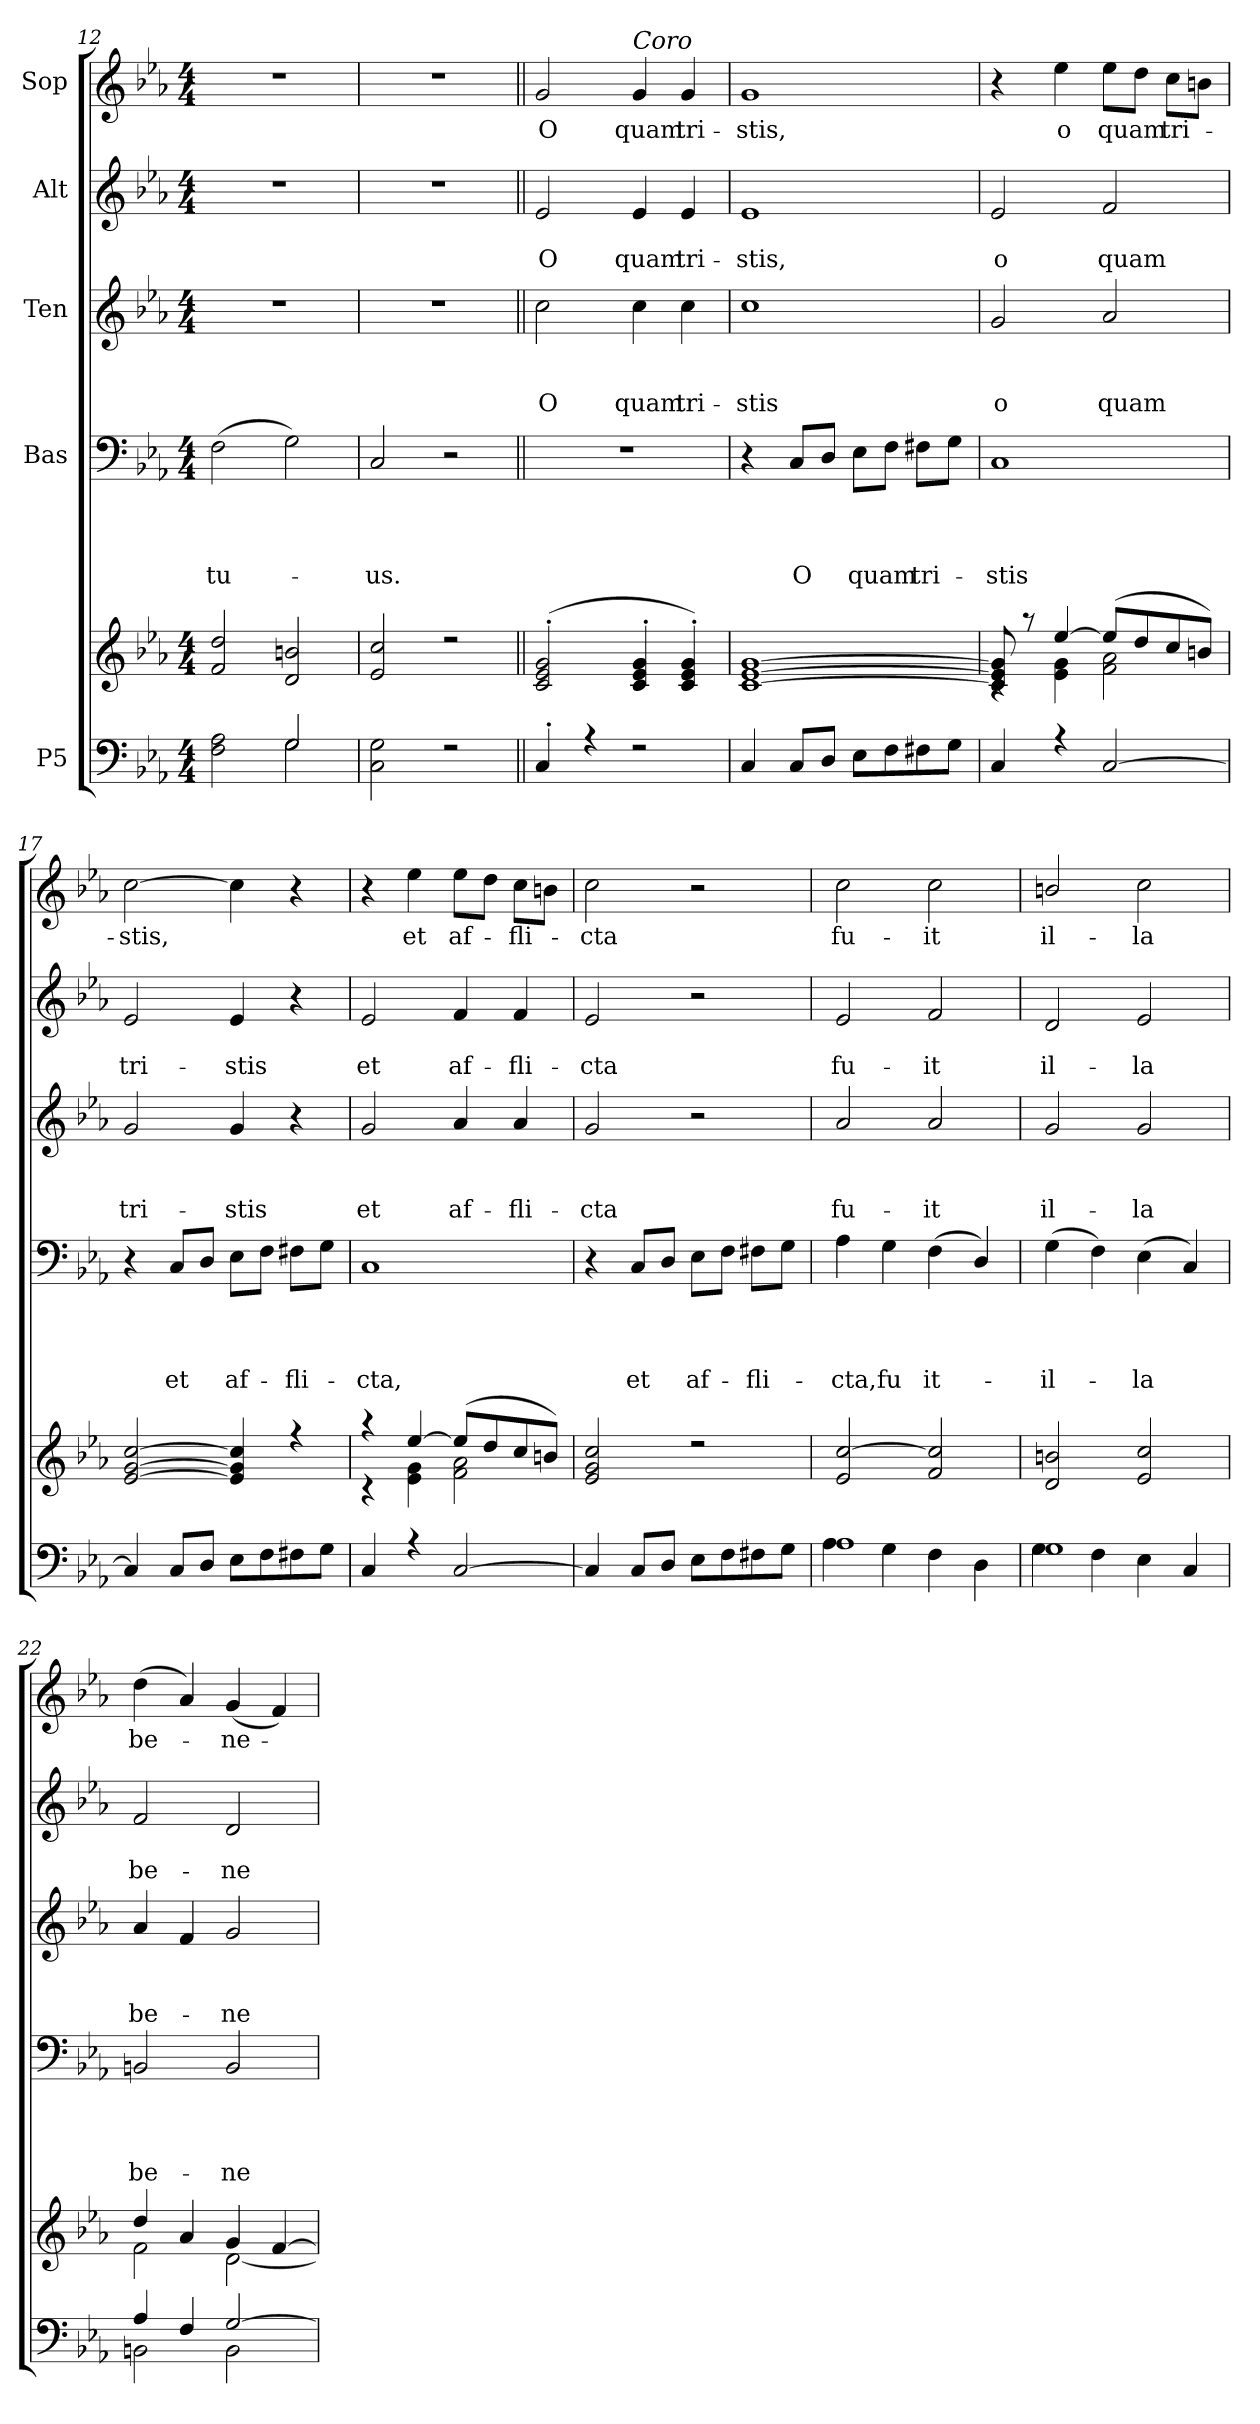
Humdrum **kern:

**kern	**kern	**kern	**text	**text	**text	**text	**kern	**text	**text	**text	**kern	**text	**text	**kern	**text
*part5	*part5	*part4	*part4	*part4	*part4	*part4	*part3	*part3	*part3	*part3	*part2	*part2	*part2	*part1	*part1
*staff6	*staff5	*staff4	*staff4	*staff4	*staff4	*staff4	*staff3	*staff3	*staff3	*staff3	*staff2	*staff2	*staff2	*staff1	*staff1
*I"P5	*	*I"Bas	*	*	*	*	*I"Ten	*	*	*	*I"Alt	*	*	*I"Sop	*
*clefF4	*clefG2	*clefF4	*	*	*	*	*clefG2	*	*	*	*clefG2	*	*	*clefG2	*
*k[b-e-a-]	*k[b-e-a-]	*k[b-e-a-]	*	*	*	*	*k[b-e-a-]	*	*	*	*k[b-e-a-]	*	*	*k[b-e-a-]	*
*E-:	*E-:	*E-:	*	*	*	*	*E-:	*	*	*	*E-:	*	*	*E-:	*
*M4/4	*M4/4	*M4/4	*	*	*	*	*M4/4	*	*	*	*M4/4	*	*	*M4/4	*
=12	=12	=12	=12	=12	=12	=12	=12	=12	=12	=12	=12	=12	=12	=12	=12
*^	*^	*	*	*	*	*	*	*	*	*	*	*	*	*	*
!	!	!	!	!	!	!	!	!LO:LY:b	!	!	!	!	!	!	!	!	!
2F\ 2A-\	2ryy	2f/ 2dd/	1ryy	(>2F\	.	.	.	tu-	1r	.	.	.	1r	.	.	1r	.
2G/	2G\	2d/ 2bn/	.	2G\)	.	.	.	.	.	.	.	.	.	.	.	.	.
=13	=13	=13	=13	=13	=13	=13	=13	=13	=13	=13	=13	=13	=13	=13	=13	=13	=13
!	!	!	!	!	!	!	!	!LO:LY:b	!	!	!	!	!	!	!	!	!
2C\ 2G\	1ryy	2e-/ 2cc/	1ryy	2C/	.	.	.	-us.	1r	.	.	.	1r	.	.	1r	.
2r	.	2r	.	2r	.	.	.	.	.	.	.	.	.	.	.	.	.
=14||	=14||	=14||	=14||	=14||	=14||	=14||	=14||	=14||	=14||	=14||	=14||	=14||	=14||	=14||	=14||	=14||	=14||
!	!	!	!	!	!	!	!	!	!	!	!	!LO:LY:b	!	!	!LO:LY:b	!	!LO:LY:b
4C'>/	1ryy	(<2c/'> 2e-/'> 2g/'>	1ryy	1r	.	.	.	.	2cc\	.	.	O	2e-/	.	O	2g/	O
4r	.	.	.	.	.	.	.	.	.	.	.	.	.	.	.	.	.
!	!	!	!	!	!	!	!	!	!	!	!	!	!	!	!	!LO:TX:a:i:t=Coro	!
!	!	!	!	!	!	!	!	!	!	!	!	!LO:LY:b	!	!	!LO:LY:b	!	!LO:LY:b
2r	.	4c/'> 4e-/'> 4g/'>	.	.	.	.	.	.	4cc\	.	.	quam	4e-/	.	quam	4g/	quam
!	!	!	!	!	!	!	!	!	!	!	!	!LO:LY:b	!	!	!LO:LY:b	!	!LO:LY:b
.	.	4c/'> 4e-/'> 4g/'>)	.	.	.	.	.	.	4cc\	.	.	tri-	4e-/	.	tri-	4g/	tri-
=15	=15	=15	=15	=15	=15	=15	=15	=15	=15	=15	=15	=15	=15	=15	=15	=15	=15
!	!	!	!	!	!	!	!	!	!	!	!	!LO:LY:b	!	!	!LO:LY:b	!	!LO:LY:b
4C/	1ryy	[<1c [>1e- [>1g	1ryy	4r	.	.	.	.	1cc	.	.	-stis	1e-	.	-stis,	1g	-stis,
!	!	!	!	!	!	!	!	!LO:LY:b	!	!	!	!	!	!	!	!	!
8C/L	.	.	.	8C/L	.	.	.	O	.	.	.	.	.	.	.	.	.
8D/J	.	.	.	8D/J	.	.	.	.	.	.	.	.	.	.	.	.	.
!	!	!	!	!	!	!	!	!LO:LY:b	!	!	!	!	!	!	!	!	!
8E-\L	.	.	.	8E-\L	.	.	.	quam	.	.	.	.	.	.	.	.	.
8F\	.	.	.	8F\J	.	.	.	.	.	.	.	.	.	.	.	.	.
!	!	!	!	!	!	!	!	!LO:LY:b	!	!	!	!	!	!	!	!	!
8F#X\	.	.	.	8F#X\L	.	.	.	tri-	.	.	.	.	.	.	.	.	.
8G\J	.	.	.	8G\J	.	.	.	.	.	.	.	.	.	.	.	.	.
=16	=16	=16	=16	=16	=16	=16	=16	=16	=16	=16	=16	=16	=16	=16	=16	=16	=16
!	!	!	!	!	!	!	!	!LO:LY:b	!	!	!	!LO:LY:b	!	!	!LO:LY:b	!	!
4C/	1ryy	8c/] 8e-/] 8g/]	4rc	1C	.	.	.	-stis	2g/	.	.	o	2e-/	.	o	4r	.
.	.	8raa	.	.	.	.	.	.	.	.	.	.	.	.	.	.	.
!	!	!	!	!	!	!	!	!	!	!	!	!	!	!	!	!	!LO:LY:b
4r	.	[>4ee-/	4e-\ 4g\	.	.	.	.	.	.	.	.	.	.	.	.	4ee-\	o
!	!	!	!	!	!	!	!	!	!	!	!	!LO:LY:b	!	!	!LO:LY:b	!	!LO:LY:b
[<2C/	.	(>8ee-/L]	2f\ 2a-\	.	.	.	.	.	2a-/	.	.	quam	2f/	.	quam	8ee-\L	quam
.	.	8dd/	.	.	.	.	.	.	.	.	.	.	.	.	.	8dd\J	.
!	!	!	!	!	!	!	!	!	!	!	!	!	!	!	!	!	!LO:LY:b
.	.	8cc/	.	.	.	.	.	.	.	.	.	.	.	.	.	8cc\L	tri-
.	.	8bn/J)	.	.	.	.	.	.	.	.	.	.	.	.	.	8bn\J	.
=17	=17	=17	=17	=17	=17	=17	=17	=17	=17	=17	=17	=17	=17	=17	=17	=17	=17
!	!	!	!	!	!	!	!	!	!	!	!	!LO:LY:b	!	!	!LO:LY:b	!	!LO:LY:b
4C/]	1ryy	[<2e-/ [>2g/ [>2cc/	1ryy	4r	.	.	.	.	2g/	.	.	tri-	2e-/	.	tri-	[>2cc\	-stis,
!	!	!	!	!	!	!	!	!LO:LY:b	!	!	!	!	!	!	!	!	!
8C/L	.	.	.	8C/L	.	.	.	et	.	.	.	.	.	.	.	.	.
8D/J	.	.	.	8D/J	.	.	.	.	.	.	.	.	.	.	.	.	.
!	!	!	!	!	!	!	!	!LO:LY:b	!	!	!	!LO:LY:b	!	!	!LO:LY:b	!	!
8E-\L	.	4e-/] 4g/] 4cc/]	.	8E-\L	.	.	.	af-	4g/	.	.	-stis	4e-/	.	-stis	4cc\]	.
8F\	.	.	.	8F\J	.	.	.	.	.	.	.	.	.	.	.	.	.
!	!	!	!	!	!	!	!	!LO:LY:b	!	!	!	!	!	!	!	!	!
8F#X\	.	4r	.	8F#X\L	.	.	.	-fli-	4r	.	.	.	4r	.	.	4r	.
8G\J	.	.	.	8G\J	.	.	.	.	.	.	.	.	.	.	.	.	.
!!LO:PB:g=z
=18	=18	=18	=18	=18	=18	=18	=18	=18	=18	=18	=18	=18	=18	=18	=18	=18	=18
!	!	!	!	!	!	!	!	!LO:LY:b	!	!	!	!LO:LY:b	!	!	!LO:LY:b	!	!
4C/	1ryy	4raa	4rc	1C	.	.	.	-cta,	2g/	.	.	et	2e-/	.	et	4r	.
!	!	!	!	!	!	!	!	!	!	!	!	!	!	!	!	!	!LO:LY:b
4r	.	[>4ee-/	4e-\ 4g\	.	.	.	.	.	.	.	.	.	.	.	.	4ee-\	et
!	!	!	!	!	!	!	!	!	!	!	!	!LO:LY:b	!	!	!LO:LY:b	!	!LO:LY:b
[<2C/	.	(>8ee-/L]	2f\ 2a-\	.	.	.	.	.	4a-/	.	.	af-	4f/	.	af-	8ee-\L	af-
.	.	8dd/	.	.	.	.	.	.	.	.	.	.	.	.	.	8dd\J	.
!	!	!	!	!	!	!	!	!	!	!	!	!LO:LY:b	!	!	!LO:LY:b	!	!LO:LY:b
.	.	8cc/	.	.	.	.	.	.	4a-/	.	.	-fli-	4f/	.	-fli-	8cc\L	-fli-
.	.	8bn/J)	.	.	.	.	.	.	.	.	.	.	.	.	.	8bn\J	.
=19	=19	=19	=19	=19	=19	=19	=19	=19	=19	=19	=19	=19	=19	=19	=19	=19	=19
!	!	!	!	!	!	!	!	!	!	!	!	!LO:LY:b	!	!	!LO:LY:b	!	!LO:LY:b
4C/]	1ryy	2e-/ 2g/ 2cc/	1ryy	4r	.	.	.	.	2g/	.	.	-cta	2e-/	.	-cta	2cc\	-cta
!	!	!	!	!	!	!	!	!LO:LY:b	!	!	!	!	!	!	!	!	!
8C/L	.	.	.	8C/L	.	.	.	et	.	.	.	.	.	.	.	.	.
8D/J	.	.	.	8D/J	.	.	.	.	.	.	.	.	.	.	.	.	.
!	!	!	!	!	!	!	!	!LO:LY:b	!	!	!	!	!	!	!	!	!
8E-\L	.	2r	.	8E-\L	.	.	.	af-	2r	.	.	.	2r	.	.	2r	.
8F\	.	.	.	8F\J	.	.	.	.	.	.	.	.	.	.	.	.	.
!	!	!	!	!	!	!	!	!LO:LY:b	!	!	!	!	!	!	!	!	!
8F#X\	.	.	.	8F#X\L	.	.	.	-fli-	.	.	.	.	.	.	.	.	.
8G\J	.	.	.	8G\J	.	.	.	.	.	.	.	.	.	.	.	.	.
=20	=20	=20	=20	=20	=20	=20	=20	=20	=20	=20	=20	=20	=20	=20	=20	=20	=20
!	!	!	!	!	!	!	!	!LO:LY:b	!	!	!	!LO:LY:b	!	!	!LO:LY:b	!	!LO:LY:b
1A-	4A-\	2e-/ [>2cc/	1ryy	4A-\	.	.	.	-cta,	2a-/	.	.	fu-	2e-/	.	fu-	2cc\	fu-
!	!	!	!	!	!	!	!	!LO:LY:b	!	!	!	!	!	!	!	!	!
.	4G\	.	.	4G\	.	.	.	fu	.	.	.	.	.	.	.	.	.
!	!	!	!	!	!	!	!	!LO:LY:b	!	!	!	!LO:LY:b	!	!	!LO:LY:b	!	!LO:LY:b
.	4F\	2f/ 2cc/]	.	(>4F\	.	.	.	it-	2a-/	.	.	-it	2f/	.	-it	2cc\	-it
.	4D\	.	.	4D/)	.	.	.	.	.	.	.	.	.	.	.	.	.
=21	=21	=21	=21	=21	=21	=21	=21	=21	=21	=21	=21	=21	=21	=21	=21	=21	=21
!	!	!	!	!	!	!	!	!LO:LY:b	!	!	!	!LO:LY:b	!	!	!LO:LY:b	!	!LO:LY:b
1G	4G\	2d/ 2bn/	1ryy	(>4G\	.	.	.	-il-	2g/	.	.	il-	2d/	.	il-	2bn/	il-
.	4F\	.	.	4F\)	.	.	.	.	.	.	.	.	.	.	.	.	.
!	!	!	!	!	!	!	!	!LO:LY:b	!	!	!	!LO:LY:b	!	!	!LO:LY:b	!	!LO:LY:b
.	4E-\	2e-/ 2cc/	.	(>4E-\	.	.	.	-la	2g/	.	.	-la	2e-/	.	-la	2cc\	-la
.	4C/	.	.	4C/)	.	.	.	.	.	.	.	.	.	.	.	.	.
=22	=22	=22	=22	=22	=22	=22	=22	=22	=22	=22	=22	=22	=22	=22	=22	=22	=22
!	!	!	!	!	!	!	!	!LO:LY:b	!	!	!	!LO:LY:b	!	!	!LO:LY:b	!	!LO:LY:b
4A-/	2BBn\	4dd/	2f\	2BBn/	.	.	.	be-	4a-/	.	.	be-	2f/	.	be-	(>4dd\	be-
4F/	.	4a-/	.	.	.	.	.	.	4f/	.	.	.	.	.	.	4a-/)	.
!	!	!	!	!	!	!	!	!LO:LY:b	!	!	!	!LO:LY:b	!	!	!LO:LY:b	!	!LO:LY:b
[>2G/	2BB\	4g/	[<2d\	2BB/	.	.	.	-ne-	2g/	.	.	-ne-	2d/	.	-ne-	(<4g/	-ne-
.	.	[<4f/	.	.	.	.	.	.	.	.	.	.	.	.	.	4f/)	.
*v	*v	*	*	*	*	*	*	*	*	*	*	*	*	*	*	*	*
*	*v	*v	*	*	*	*	*	*	*	*	*	*	*	*	*	*
=	=	=	=	=	=	=	=	=	=	=	=	=	=	=	=
*-	*-	*-	*-	*-	*-	*-	*-	*-	*-	*-	*-	*-	*-	*-	*-
